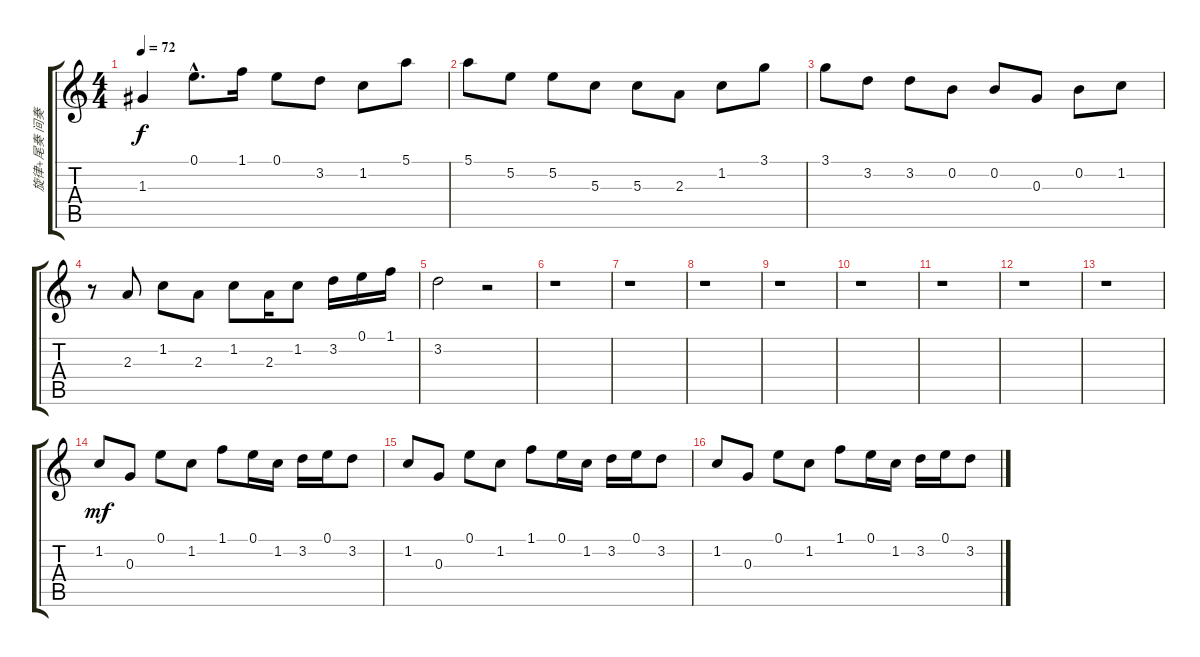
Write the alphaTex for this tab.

\track ("旋律+尾奏 间奏" "旋律+尾奏 间奏") {instrument acousticguitarnylon}
\staff {score tabs}
\tuning (E4 B3 G3 D3 A2 E2) {hide}
\ts (4 4)
\tempo 72
\clef g2
\ks c
1.3.4{dy f} 0.1{hac}.8{d} 1.1.16 0.1.8 3.2.8 1.2.8 5.1.8 |
5.1.8 5.2.8 5.2.8 5.3.8 5.3.8 2.3.8 1.2.8 3.1.8 |
3.1.8 3.2.8 3.2.8 0.2.8 0.2.8 0.3.8 0.2.8 1.2.8 |
r.8 2.3.8 1.2.8 2.3.8 1.2.8 2.3.16 1.2.8 3.2.16 0.1.16 1.1.16 |
3.2.2 r.2 |
r.1 |
r.1 |
r.1 |
r.1 |
r.1 |
r.1 |
r.1 |
r.1 |
1.2.8{dy mf} 0.3.8 0.1.8 1.2.8 1.1.8 0.1.16 1.2.16 3.2.16 0.1.16 3.2.8 |
1.2.8 0.3.8 0.1.8 1.2.8 1.1.8 0.1.16 1.2.16 3.2.16 0.1.16 3.2.8 |
1.2.8 0.3.8 0.1.8 1.2.8 1.1.8 0.1.16 1.2.16 3.2.16 0.1.16 3.2.8
